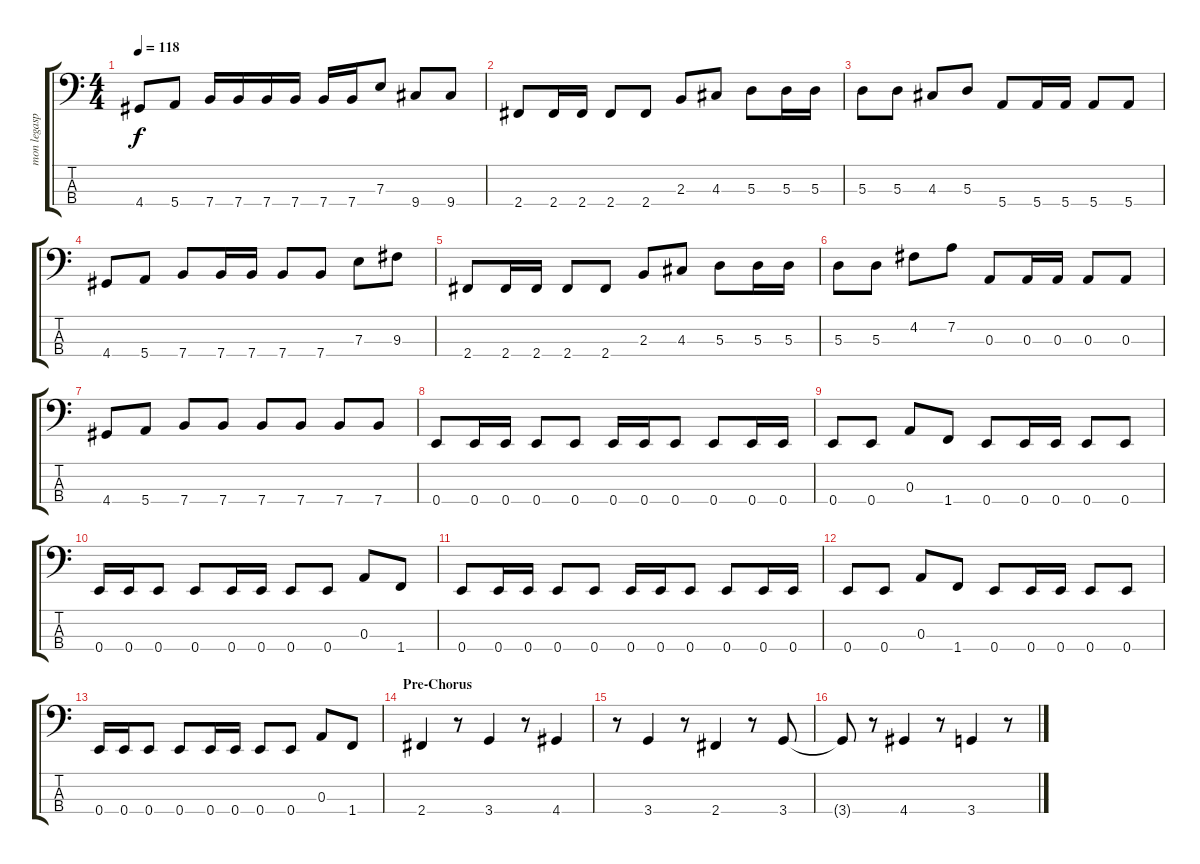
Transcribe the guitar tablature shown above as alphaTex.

\track ("mon legaspi" "mon legasp") {instrument electricbasspick}
\staff {score tabs}
\tuning (G2 D2 A1 E1) {hide}
\ts (4 4)
\tempo 118
\clef f4
\ks c
4.4.8{dy f} 5.4.8 7.4.16 7.4.16 7.4.16 7.4.16 7.4.16 7.4.16 7.3.8 9.4.8 9.4.8 |
2.4.8 2.4.16 2.4.16 2.4.8 2.4.8 2.3.8 4.3.8 5.3.8 5.3.16 5.3.16 |
5.3.8 5.3.8 4.3.8 5.3.8 5.4.8 5.4.16 5.4.16 5.4.8 5.4.8 |
4.4.8 5.4.8 7.4.8 7.4.16 7.4.16 7.4.8 7.4.8 7.3.8 9.3.8 |
2.4.8 2.4.16 2.4.16 2.4.8 2.4.8 2.3.8 4.3.8 5.3.8 5.3.16 5.3.16 |
5.3.8 5.3.8 4.2.8 7.2.8 0.3.8 0.3.16 0.3.16 0.3.8 0.3.8 |
4.4.8 5.4.8 7.4.8 7.4.8 7.4.8 7.4.8 7.4.8 7.4.8 |
0.4.8 0.4.16 0.4.16 0.4.8 0.4.8 0.4.16 0.4.16 0.4.8 0.4.8 0.4.16 0.4.16 |
0.4.8 0.4.8 0.3.8 1.4.8 0.4.8 0.4.16 0.4.16 0.4.8 0.4.8 |
0.4.16 0.4.16 0.4.8 0.4.8 0.4.16 0.4.16 0.4.8 0.4.8 0.3.8 1.4.8 |
0.4.8 0.4.16 0.4.16 0.4.8 0.4.8 0.4.16 0.4.16 0.4.8 0.4.8 0.4.16 0.4.16 |
0.4.8 0.4.8 0.3.8 1.4.8 0.4.8 0.4.16 0.4.16 0.4.8 0.4.8 |
0.4.16 0.4.16 0.4.8 0.4.8 0.4.16 0.4.16 0.4.8 0.4.8 0.3.8 1.4.8 |
\section ("" "Pre-Chorus")
2.4.4 r.8 3.4.4 r.8 4.4.4 |
r.8 3.4.4 r.8 2.4.4 r.8 3.4.8 |
3.4{t}.8 r.8 4.4.4 r.8 3.4.4 r.8
